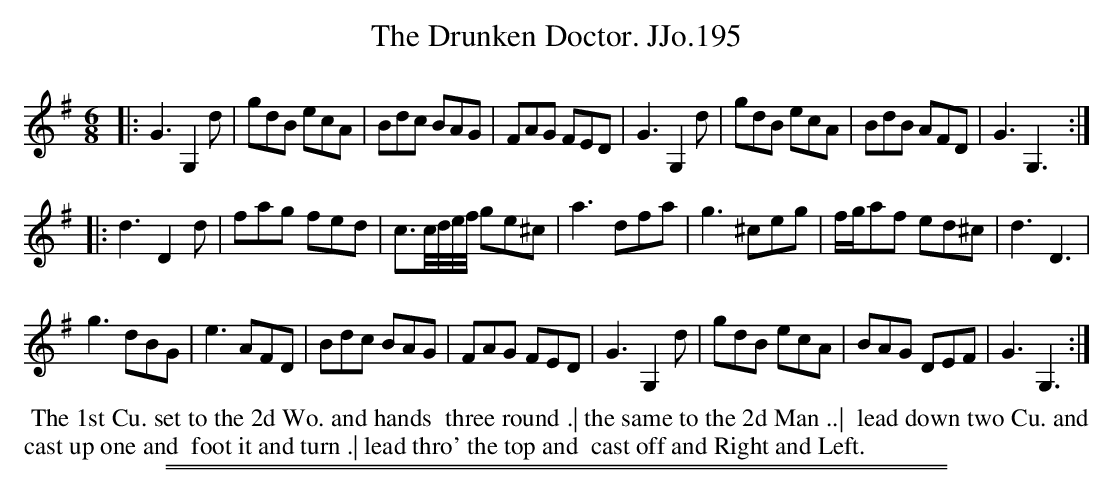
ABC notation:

X:1
T: Drunken Doctor. JJo.195, The
M:6/8
L:1/8
K:G
|:\
G3G,2d | gdB ecA | Bdc BAG | FAG FED |\
G3G,2d | gdB ecA | BdB AFD | G3G,3 :|
|:\
d3D2d | fag fed | c3/c//d//e//f// ge^c |\
a3dfa | g3^ceg | f/g/af ed^c | d3D3 |
g3dBG | e3AFD | Bdc BAG | FAG FED |\
G3G,2d | gdB ecA | BAG DEF | G3G,3 :|
